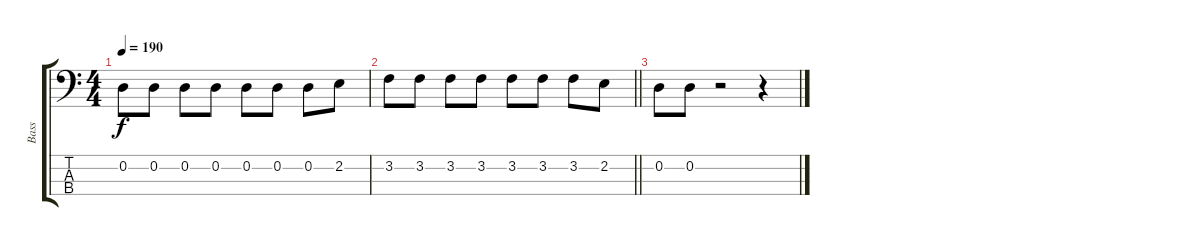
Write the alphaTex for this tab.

\track ("Bass" "Bass") {instrument electricbassfinger}
\staff {score tabs}
\tuning (G2 D2 A1 E1) {hide}
\ts (4 4)
\tempo 190
\clef f4
\ks c
0.2.8{dy f} 0.2.8 0.2.8 0.2.8 0.2.8 0.2.8 0.2.8 2.2.8 |
\barLineRight lightlight
3.2.8 3.2.8 3.2.8 3.2.8 3.2.8 3.2.8 3.2.8 2.2.8 |
0.2.8 0.2.8 r.2 r.4
